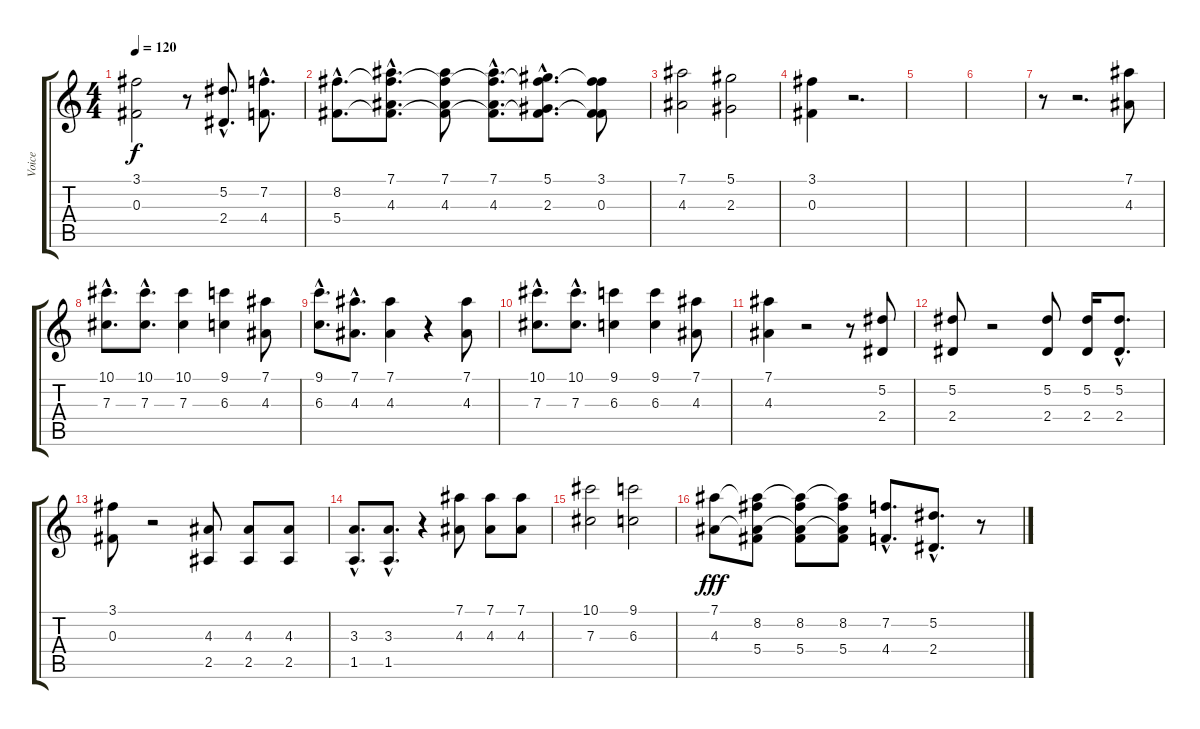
\track ("Voice" "Voice") {instrument lead6voice}
\staff {score tabs}
\tuning (Eb5 Bb4 Gb4 Db4 Ab3 Eb3) {hide}
\ts (4 4)
\tempo 120
\clef g2
\ks c
(3.1 0.3).2{dy f} r.8 (5.2{hac} 2.4{hac}).8{d} (7.2{hac} 4.4{hac}).8{d} |
(8.2{hac} 5.4{hac}).8{d} (7.1{hac} 8.2{hac t} 4.3{hac} 5.4{hac t}).8{d} (7.1 8.2{t} 4.3 5.4{t}).8 (7.1{hac} 8.2{hac t} 4.3{hac} 5.4{hac t}).8{d} (5.1{hac} 8.2{hac t} 2.3{hac} 5.4{hac t}).8{d} (3.1 8.2{t} 0.3 5.4{t}).8 |
(7.1 4.3).2 (5.1 2.3).2 |
(3.1 0.3).4 r.2{d} |
|
|
r.8 r.2{d} (7.1 4.3).8 |
(10.1{hac} 7.3{hac}).8{d} (10.1{hac} 7.3{hac}).8{d} (10.1 7.3).4 (9.1 6.3).4 (7.1 4.3).8 |
(9.1{hac} 6.3{hac}).8{d} (7.1{hac} 4.3{hac}).8{d} (7.1 4.3).4 r.4 (7.1 4.3).8 |
(10.1{hac} 7.3{hac}).8{d} (10.1{hac} 7.3{hac}).8{d} (9.1 6.3).4 (9.1 6.3).4 (7.1 4.3).8 |
(7.1 4.3).4 r.2 r.8 (5.2 2.4).8 |
(5.2 2.4).8 r.2 (5.2 2.4).8 (5.2 2.4).16 (5.2{hac} 2.4{hac}).8{d} |
(3.1 0.3).8 r.2 (4.3 2.5).8 (4.3 2.5).8 (4.3 2.5).8 |
(3.3{hac} 1.5{hac}).8{d} (3.3{hac} 1.5{hac}).8{d} r.4 (7.1 4.3).8 (7.1 4.3).8 (7.1 4.3).8 |
(10.1 7.3).2 (9.1 6.3).2 |
(7.1 4.3).8{dy fff} (7.1{t} 8.2 4.3{t} 5.4).8 (7.1{t} 8.2 4.3{t} 5.4).8 (7.1{t} 8.2 4.3{t} 5.4).8 (7.2{hac} 4.4{hac}).8{d} (5.2{hac} 2.4{hac}).8{d} r.8
